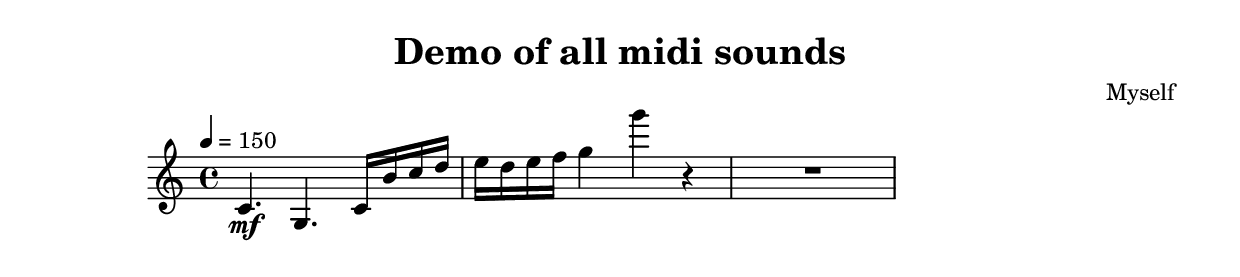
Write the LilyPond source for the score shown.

%% Do not edit this file; it is auto-generated from LSR http://lsr.dsi.unimi.it
%% This file is in the public domain.
\version "2.11.62"

\header {
  lsrtags = "midi"

  texidoc = "
Problem: How to know which @code{midiInstrument} would be best for your
composition? Solution: A LilyPond demo file.



"
  doctitle = "Demo MidiInstruments"
} % begin verbatim

\header {
  title = "Demo of all midi sounds"
  arranger = "Myself "
}

baseMelody = \relative c' {
  c4.\mf g c16 b' c d
  e16 d e f g4 g'4 r
  R1
}
melody = {
  \tempo 4 = 150
  \baseMelody
}

\score {
  \new Staff <<
    \new Voice \melody
  >>
  \layout { }
}

\score { 
  \new Staff <<
    \new Voice {
      r\mf
      \set Staff.midiInstrument = #"acoustic grand" \melody
      \set Staff.midiInstrument = #"bright acoustic" \melody
      \set Staff.midiInstrument = #"electric grand" \melody
      \set Staff.midiInstrument = #"honky-tonk" \melody
      \set Staff.midiInstrument = #"electric piano 1" \melody
      \set Staff.midiInstrument = #"electric piano 2" \melody
      \set Staff.midiInstrument = #"harpsichord" \melody
      \set Staff.midiInstrument = #"clav" \melody
      \set Staff.midiInstrument = #"celesta" \melody
      \set Staff.midiInstrument = #"glockenspiel" \melody
      \set Staff.midiInstrument = #"music box" \melody
      \set Staff.midiInstrument = #"vibraphone" \melody
      \set Staff.midiInstrument = #"marimba" \melody
      \set Staff.midiInstrument = #"xylophone" \melody
      \set Staff.midiInstrument = #"tubular bells" \melody
      \set Staff.midiInstrument = #"dulcimer" \melody
      \set Staff.midiInstrument = #"drawbar organ" \melody
      \set Staff.midiInstrument = #"percussive organ" \melody
      \set Staff.midiInstrument = #"rock organ" \melody
      \set Staff.midiInstrument = #"church organ" \melody
      \set Staff.midiInstrument = #"reed organ" \melody
      \set Staff.midiInstrument = #"accordion" \melody
      \set Staff.midiInstrument = #"harmonica" \melody
      \set Staff.midiInstrument = #"concertina" \melody
      \set Staff.midiInstrument = #"acoustic guitar (nylon)" \melody
      \set Staff.midiInstrument = #"acoustic guitar (steel)" \melody
      \set Staff.midiInstrument = #"electric guitar (jazz)" \melody
      \set Staff.midiInstrument = #"electric guitar (clean)" \melody
      \set Staff.midiInstrument = #"electric guitar (muted)" \melody
      \set Staff.midiInstrument = #"overdriven guitar" \melody
      \set Staff.midiInstrument = #"distorted guitar" \melody
      \set Staff.midiInstrument = #"acoustic bass" \melody
      \set Staff.midiInstrument = #"electric bass (finger)" \melody
      \set Staff.midiInstrument = #"electric bass (pick)" \melody
      \set Staff.midiInstrument = #"fretless bass" \melody
      \set Staff.midiInstrument = #"slap bass 1" \melody
      \set Staff.midiInstrument = #"slap bass 2" \melody
      \set Staff.midiInstrument = #"synth bass 1" \melody
      \set Staff.midiInstrument = #"synth bass 2" \melody
      \set Staff.midiInstrument = #"violin" \melody
      \set Staff.midiInstrument = #"viola" \melody
      \set Staff.midiInstrument = #"cello" \melody
      \set Staff.midiInstrument = #"contrabass" \melody
      \set Staff.midiInstrument = #"tremolo strings" \melody
      \set Staff.midiInstrument = #"pizzicato strings" \melody
      \set Staff.midiInstrument = #"orchestral strings" \melody
      \set Staff.midiInstrument = #"timpani" \melody
      \set Staff.midiInstrument = #"string ensemble 1" \melody
      \set Staff.midiInstrument = #"string ensemble 2" \melody
      \set Staff.midiInstrument = #"synthstrings 1" \melody
      \set Staff.midiInstrument = #"synthstrings 2" \melody
      \set Staff.midiInstrument = #"choir aahs" \melody
      \set Staff.midiInstrument = #"voice oohs" \melody
      \set Staff.midiInstrument = #"synth voice" \melody
      \set Staff.midiInstrument = #"orchestra hit" \melody
      \set Staff.midiInstrument = #"trumpet" \melody
      \set Staff.midiInstrument = #"trombone" \melody
      \set Staff.midiInstrument = #"tuba" \melody
      \set Staff.midiInstrument = #"muted trumpet" \melody
      \set Staff.midiInstrument = #"french horn" \melody
      \set Staff.midiInstrument = #"brass section" \melody
      \set Staff.midiInstrument = #"synthbrass 1" \melody
      \set Staff.midiInstrument = #"synthbrass 2" \melody
      \set Staff.midiInstrument = #"soprano sax" \melody
      \set Staff.midiInstrument = #"alto sax" \melody
      \set Staff.midiInstrument = #"tenor sax" \melody
      \set Staff.midiInstrument = #"baritone sax" \melody
      \set Staff.midiInstrument = #"oboe" \melody
      \set Staff.midiInstrument = #"english horn" \melody
      \set Staff.midiInstrument = #"bassoon" \melody
      \set Staff.midiInstrument = #"clarinet" \melody
      \set Staff.midiInstrument = #"piccolo" \melody
      \set Staff.midiInstrument = #"flute" \melody
      \set Staff.midiInstrument = #"recorder" \melody
      \set Staff.midiInstrument = #"pan flute" \melody
      \set Staff.midiInstrument = #"blown bottle" \melody
      \set Staff.midiInstrument = #"shakuhachi" \melody
      \set Staff.midiInstrument = #"whistle" \melody
      \set Staff.midiInstrument = #"ocarina" \melody
      \set Staff.midiInstrument = #"lead 1 (square)" \melody
      \set Staff.midiInstrument = #"lead 2 (sawtooth)" \melody
      \set Staff.midiInstrument = #"lead 3 (calliope)" \melody
      \set Staff.midiInstrument = #"lead 4 (chiff)" \melody
      \set Staff.midiInstrument = #"lead 5 (charang)" \melody
      \set Staff.midiInstrument = #"lead 6 (voice)" \melody
      \set Staff.midiInstrument = #"lead 7 (fifths)" \melody
      \set Staff.midiInstrument = #"lead 8 (bass+lead)" \melody
      \set Staff.midiInstrument = #"pad 1 (new age)" \melody
      \set Staff.midiInstrument = #"pad 2 (warm)" \melody
      \set Staff.midiInstrument = #"pad 3 (polysynth)" \melody
      \set Staff.midiInstrument = #"pad 4 (choir)" \melody
      \set Staff.midiInstrument = #"pad 5 (bowed)" \melody
      \set Staff.midiInstrument = #"pad 6 (metallic)" \melody
      \set Staff.midiInstrument = #"pad 7 (halo)" \melody
      \set Staff.midiInstrument = #"pad 8 (sweep)" \melody
      \set Staff.midiInstrument = #"fx 1 (rain)" \melody
      \set Staff.midiInstrument = #"fx 2 (soundtrack)" \melody
      \set Staff.midiInstrument = #"fx 3 (crystal)" \melody
      \set Staff.midiInstrument = #"fx 4 (atmosphere)" \melody
      \set Staff.midiInstrument = #"fx 5 (brightness)" \melody
      \set Staff.midiInstrument = #"fx 6 (goblins)" \melody
      \set Staff.midiInstrument = #"fx 7 (echoes)" \melody
      \set Staff.midiInstrument = #"fx 8 (sci-fi)" \melody
      \set Staff.midiInstrument = #"sitar" \melody
      \set Staff.midiInstrument = #"banjo" \melody
      \set Staff.midiInstrument = #"shamisen" \melody
      \set Staff.midiInstrument = #"koto" \melody
      \set Staff.midiInstrument = #"kalimba" \melody
      \set Staff.midiInstrument = #"bagpipe" \melody
      \set Staff.midiInstrument = #"fiddle" \melody
      \set Staff.midiInstrument = #"shanai" \melody
      \set Staff.midiInstrument = #"tinkle bell" \melody
      \set Staff.midiInstrument = #"agogo" \melody
      \set Staff.midiInstrument = #"steel drums" \melody
      \set Staff.midiInstrument = #"woodblock" \melody
      \set Staff.midiInstrument = #"taiko drum" \melody
      \set Staff.midiInstrument = #"melodic tom" \melody
      \set Staff.midiInstrument = #"synth drum" \melody
      \set Staff.midiInstrument = #"reverse cymbal" \melody
      \set Staff.midiInstrument = #"guitar fret noise" \melody
      \set Staff.midiInstrument = #"breath noise" \melody
      \set Staff.midiInstrument = #"seashore" \melody
      \set Staff.midiInstrument = #"bird tweet" \melody
      \set Staff.midiInstrument = #"telephone ring" \melody
      \set Staff.midiInstrument = #"helicopter" \melody
      \set Staff.midiInstrument = #"applause" \melody
      \set Staff.midiInstrument = #"gunshot" \melody
    }
  >>
  \midi { }
}
